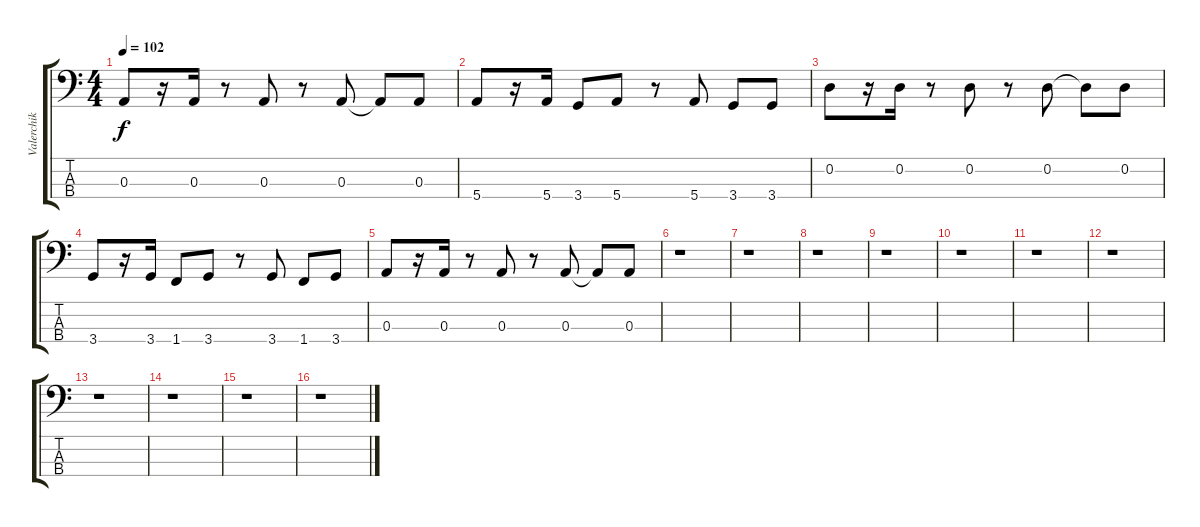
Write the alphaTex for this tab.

\track ("Valerchik" "Valerchik") {instrument electricbassfinger}
\staff {score tabs}
\tuning (G2 D2 A1 E1) {hide}
\ts (4 4)
\tempo 102
\clef f4
\ks c
0.3.8{dy f} r.16 0.3.16 r.8 0.3.8 r.8 0.3.8 0.3{t}.8 0.3.8 |
5.4.8 r.16 5.4.16 3.4.8 5.4.8 r.8 5.4.8 3.4.8 3.4.8 |
0.2.8 r.16 0.2.16 r.8 0.2.8 r.8 0.2.8 0.2{t}.8 0.2.8 |
3.4.8 r.16 3.4.16 1.4.8 3.4.8 r.8 3.4.8 1.4.8 3.4.8 |
0.3.8 r.16 0.3.16 r.8 0.3.8 r.8 0.3.8 0.3{t}.8 0.3.8 |
r.1 |
r.1 |
r.1 |
r.1 |
r.1 |
r.1 |
r.1 |
r.1 |
r.1 |
r.1 |
r.1
